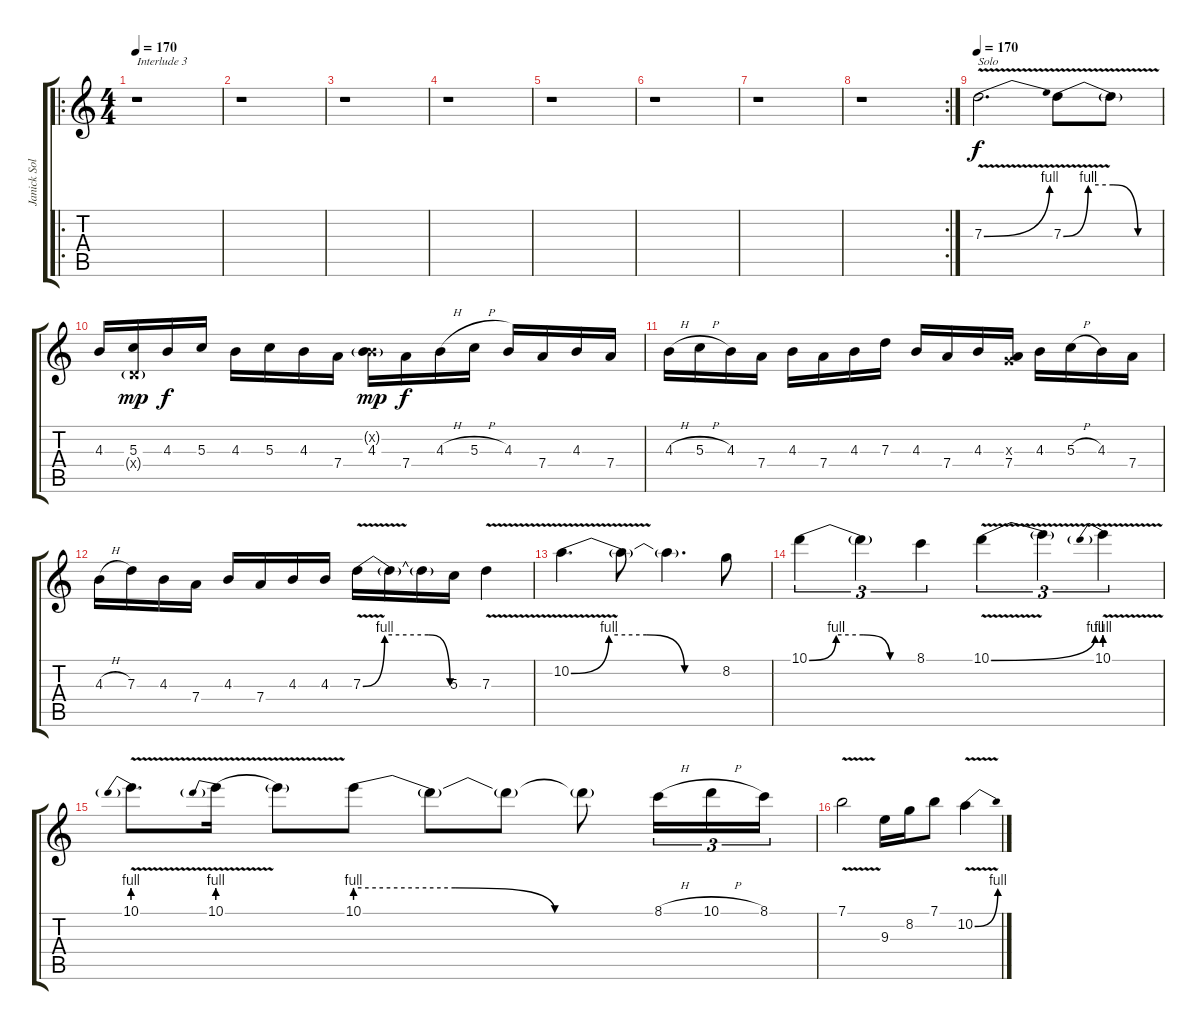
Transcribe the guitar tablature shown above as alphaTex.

\track ("Janick Solo" "Janick Sol") {instrument distortionguitar}
\staff {score tabs}
\tuning (E4 B3 G3 D3 A2 E2) {hide}
\ro
\ts (4 4)
\tempo 170
\clef g2
\ks c
r.1{txt "Interlude 3" dy f} |
r.1 |
r.1 |
r.1 |
r.1 |
r.1 |
r.1 |
\rc 2
r.1 |
\tempo 170
7.3{be (bend 0 0 60 4) v}.2{d txt "Solo"} 7.3{be (custom 0 0 15 4 30 4 45 0 60 0) v}.8 7.3{t}.8 |
4.3.16 (5.3 0.4{g x}).16{dy mp} 4.3.16{dy f} 5.3.16 4.3.16 5.3.16 4.3.16 7.4.16 (0.2{g x} 4.3).16{dy mp} 7.4.16{dy f} 4.3{h}.16 5.3{h}.16 4.3.16 7.4.16 4.3.16 7.4.16 |
4.3{h}.16 5.3{h}.16 4.3.16 7.4.16 4.3.16 7.4.16 4.3.16 7.3.16 4.3.16 7.4.16 4.3.16 (0.3{x} 7.4).16 4.3.16 5.3{h}.16 4.3.16 7.4.16 |
4.3{h}.16 7.3.16 4.3.16 7.4.16 4.3.16 7.4.16 4.3.16 4.3.16 7.3{be (custom 0 0 15 4 30 4 45 4 60 0) v}.16 7.3{t}.16 7.3{t}.16 5.3.16 7.3{v}.4 |
10.2{be (custom 0 0 15 4 30 4 45 0 60 0) v}.4{d} 10.2{t}.8 10.2{t}.4{d} 8.2.8 |
10.1{be (custom 0 0 15 4 30 4 45 0 60 0)}.4{tu (3 2)} 10.1{t}.4{tu (3 2)} 8.1.4{tu (3 2)} 10.1{be (bend 0 0 60 4) v}.4{tu (3 2)} 10.1{t}.4{tu (3 2)} 10.1{be (prebend 0 4 60 4) v}.4{tu (3 2)} |
10.1{be (prebend 0 4 60 4) v}.8{d} 10.1{be (prebend 0 4 60 4) v}.16 10.1{t}.8 10.1{be (custom 0 4 20 4 40 0 60 0)}.8 10.1{t}.8 10.1{t}.8 10.1{t}.8 8.1{h}.16{tu (3 2)} 10.1{h}.16{tu (3 2)} 8.1.16{tu (3 2)} |
7.1{v}.2 9.3.16 8.2.16 7.1.8 10.2{be (bend 0 0 60 4) v}.4
